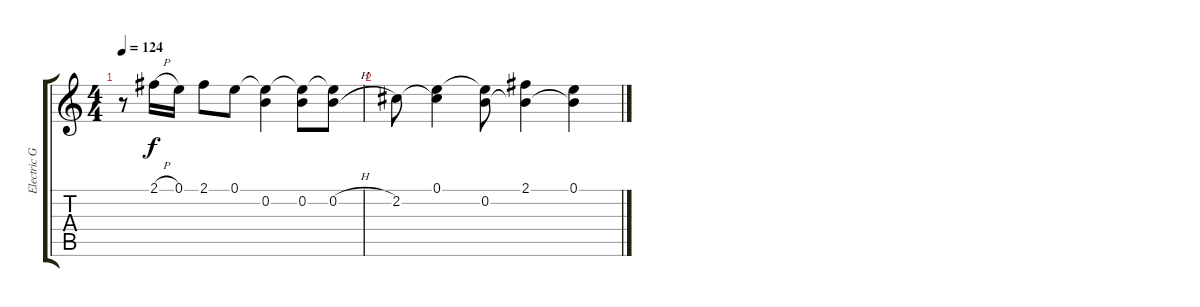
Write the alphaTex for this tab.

\track ("Electric Guitar Overdubbed" "Electric G") {instrument acousticguitarsteel}
\staff {score tabs}
\tuning (E4 B3 G3 D3 A2 E2) {hide}
\ts (4 4)
\tempo 124
\clef g2
\ks c
r.8{dy f} 2.1{h}.16 0.1.16 2.1.8 0.1.8 (0.1{t} 0.2).4 (0.1{t} 0.2).8 (0.1{t} 0.2{h}).8 |
2.2.8 (0.1 2.2{t}).4 (0.1{t} 0.2).8 (2.1 0.2{t}).4 (0.1 0.2{t}).4
